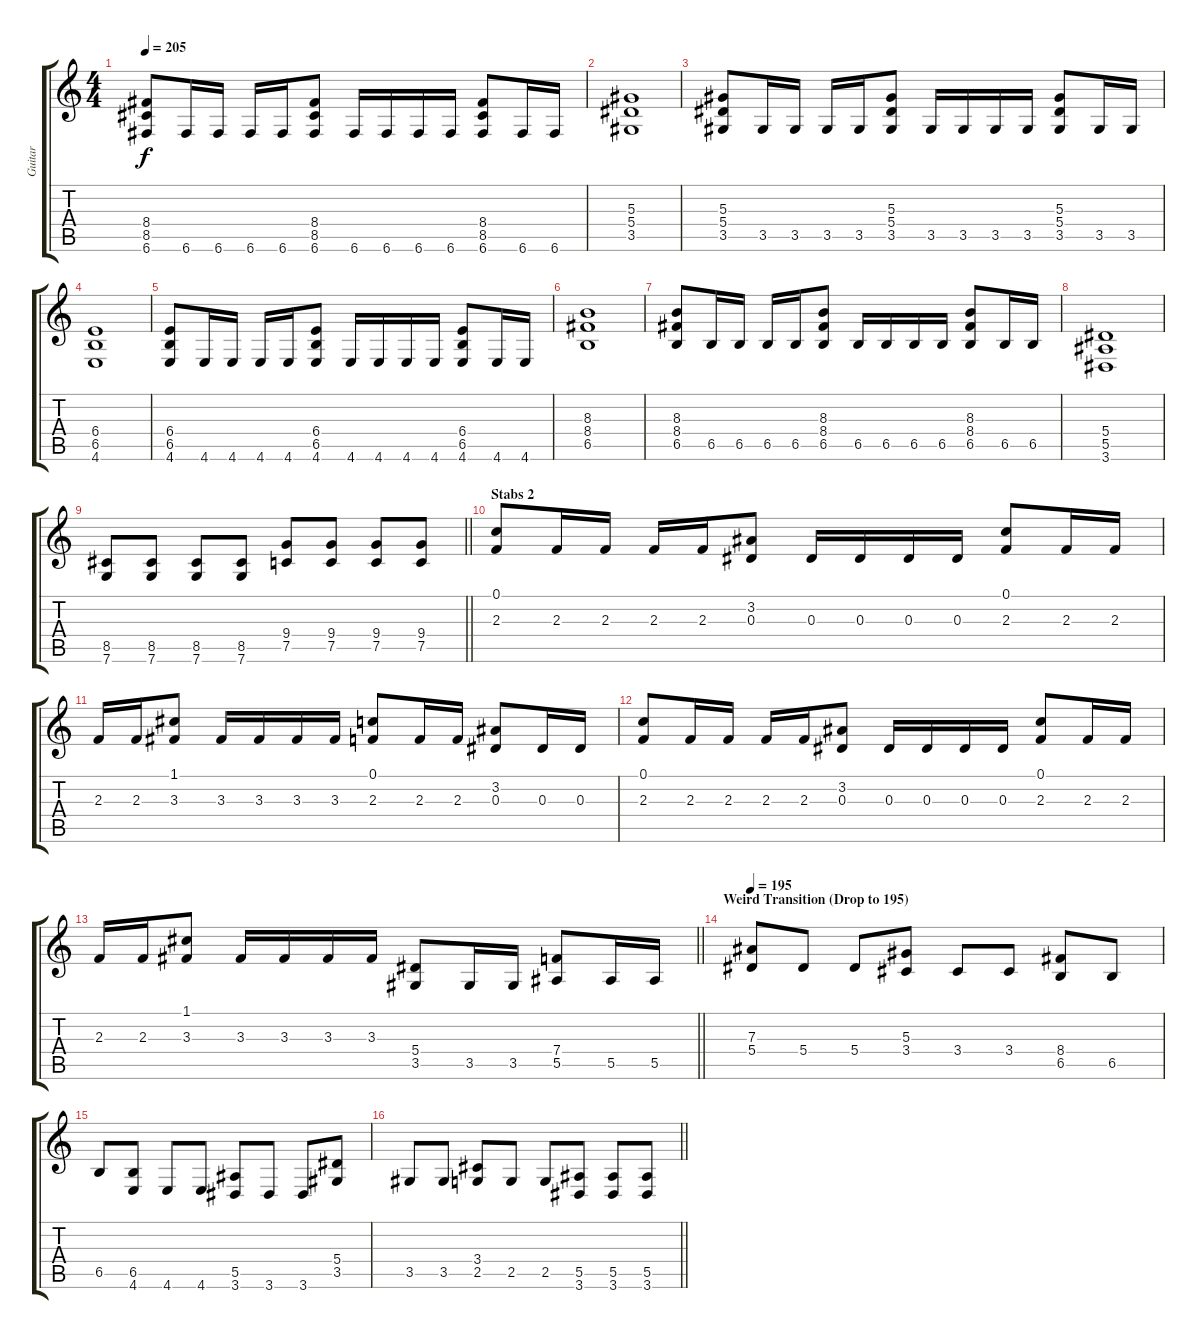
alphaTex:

\track ("Guitar" "Guitar") {instrument distortionguitar}
\staff {score tabs}
\tuning (C4 G3 Eb3 Bb2 F2 C2) {hide}
\ts (4 4)
\tempo 205
\clef g2
\ks c
(8.4 8.5 6.6).8{dy f} 6.6.16 6.6.16 6.6.16 6.6.16 (8.4 8.5 6.6).8 6.6.16 6.6.16 6.6.16 6.6.16 (8.4 8.5 6.6).8 6.6.16 6.6.16 |
(5.3 5.4 3.5).1 |
(5.3 5.4 3.5).8 3.5.16 3.5.16 3.5.16 3.5.16 (5.3 5.4 3.5).8 3.5.16 3.5.16 3.5.16 3.5.16 (5.3 5.4 3.5).8 3.5.16 3.5.16 |
(6.4 6.5 4.6).1 |
(6.4 6.5 4.6).8 4.6.16 4.6.16 4.6.16 4.6.16 (6.4 6.5 4.6).8 4.6.16 4.6.16 4.6.16 4.6.16 (6.4 6.5 4.6).8 4.6.16 4.6.16 |
(8.3 8.4 6.5).1 |
(8.3 8.4 6.5).8 6.5.16 6.5.16 6.5.16 6.5.16 (8.3 8.4 6.5).8 6.5.16 6.5.16 6.5.16 6.5.16 (8.3 8.4 6.5).8 6.5.16 6.5.16 |
(5.4 5.5 3.6).1 |
\barLineRight lightlight
(8.5 7.6).8 (8.5 7.6).8 (8.5 7.6).8 (8.5 7.6).8 (9.4 7.5).8 (9.4 7.5).8 (9.4 7.5).8 (9.4 7.5).8 |
\section ("" "Stabs 2")
(0.1 2.3).8 2.3.16 2.3.16 2.3.16 2.3.16 (3.2 0.3).8 0.3.16 0.3.16 0.3.16 0.3.16 (0.1 2.3).8 2.3.16 2.3.16 |
2.3.16 2.3.16 (1.1 3.3).8 3.3.16 3.3.16 3.3.16 3.3.16 (0.1 2.3).8 2.3.16 2.3.16 (3.2 0.3).8 0.3.16 0.3.16 |
(0.1 2.3).8 2.3.16 2.3.16 2.3.16 2.3.16 (3.2 0.3).8 0.3.16 0.3.16 0.3.16 0.3.16 (0.1 2.3).8 2.3.16 2.3.16 |
\barLineRight lightlight
2.3.16 2.3.16 (1.1 3.3).8 3.3.16 3.3.16 3.3.16 3.3.16 (5.4 3.5).8 3.5.16 3.5.16 (7.4 5.5).8 5.5.16 5.5.16 |
\section ("" "Weird Transition (Drop to 195)")
\tempo 195
(7.3 5.4).8 5.4.8 5.4.8 (5.3 3.4).8 3.4.8 3.4.8 (8.4 6.5).8 6.5.8 |
6.5.8 (6.5 4.6).8 4.6.8 4.6.8 (5.5 3.6).8 3.6.8 3.6.8 (5.4 3.5).8 |
\barLineRight lightlight
3.5.8 3.5.8 (3.4 2.5).8 2.5.8 2.5.8 (5.5 3.6).8 (5.5 3.6).8 (5.5 3.6).8
